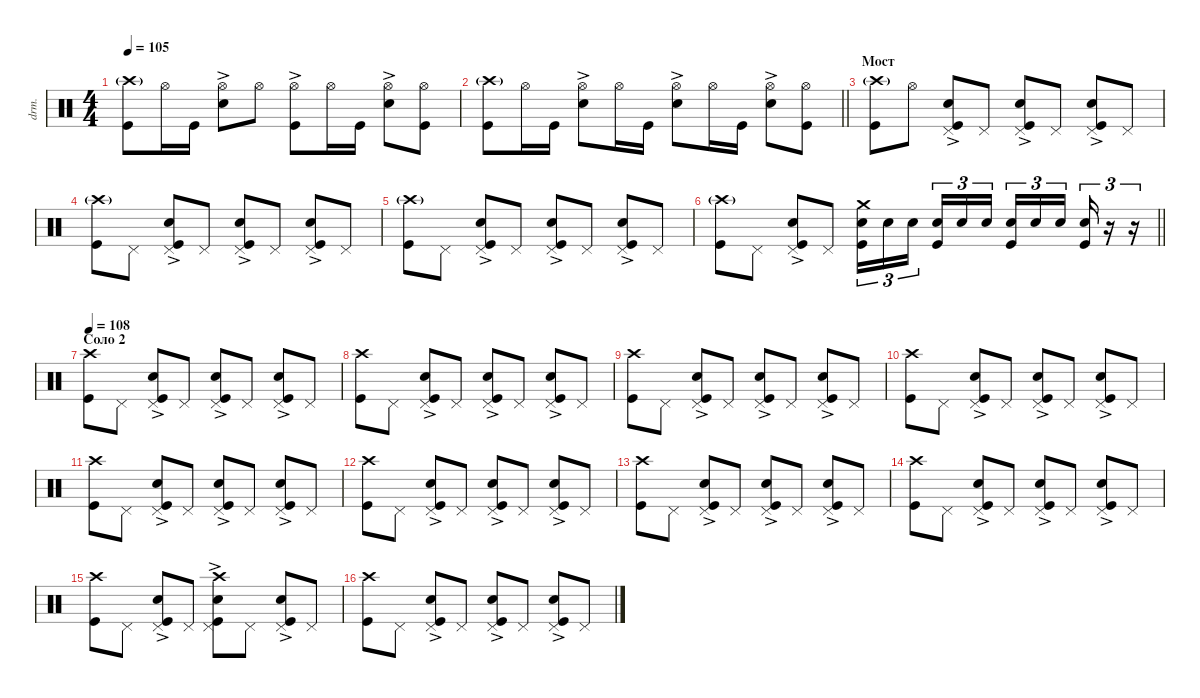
\defaultSystemsLayout 4
\hideDynamics
\bracketExtendMode nobrackets
\track ("Ударные" "drm.") {instrument percussion}
\staff {score}
\articulation defaults
\ts (4 4)
\tempo 105
\clef neutral
\ks c
("Crash high (hit)"{g} "Kick (hit)").8{dy f} "Hi-Hat (open)".16 "Kick (hit)".16 ("Hi-Hat (open)"{ac} "Snare (hit) 2").8 "Hi-Hat (open)".8 ("Hi-Hat (open)"{ac} "Kick (hit)").8 "Hi-Hat (open)".16 "Kick (hit)".16 ("Hi-Hat (open)"{ac} "Snare (hit) 2").8 ("Hi-Hat (open)" "Kick (hit)").8 |
\barLineRight lightlight
("Crash high (hit)"{g} "Kick (hit)").8 "Hi-Hat (open)".16 "Kick (hit)".16 ("Hi-Hat (open)"{ac} "Snare (hit) 2").8 "Hi-Hat (open)".16 "Kick (hit)".16 ("Hi-Hat (open)"{ac} "Snare (hit) 2").8 "Hi-Hat (open)".16 "Kick (hit)".16 ("Hi-Hat (open)"{ac} "Snare (hit) 2").8 ("Hi-Hat (open)" "Kick (hit)").8 |
\section ("" "Мост")
("Crash high (hit)"{g} "Kick (hit)").8 "Hi-Hat (open)".8 ("Pedal Hi-Hat (hit)"{ac} "Snare (hit) 2" "Kick (hit)").8 "Pedal Hi-Hat (hit)".8 ("Pedal Hi-Hat (hit)"{ac} "Snare (hit) 2" "Kick (hit)").8 "Pedal Hi-Hat (hit)".8 ("Pedal Hi-Hat (hit)"{ac} "Snare (hit) 2" "Kick (hit)").8 "Pedal Hi-Hat (hit)".8 |
("Crash high (hit)"{g} "Kick (hit)").8 "Pedal Hi-Hat (hit)".8 ("Pedal Hi-Hat (hit)"{ac} "Snare (hit) 2" "Kick (hit)").8 "Pedal Hi-Hat (hit)".8 ("Pedal Hi-Hat (hit)"{ac} "Snare (hit) 2" "Kick (hit)").8 "Pedal Hi-Hat (hit)".8 ("Pedal Hi-Hat (hit)"{ac} "Snare (hit) 2" "Kick (hit)").8 "Pedal Hi-Hat (hit)".8 |
("Crash high (hit)"{g} "Kick (hit)").8 "Pedal Hi-Hat (hit)".8 ("Pedal Hi-Hat (hit)"{ac} "Snare (hit) 2" "Kick (hit)").8 "Pedal Hi-Hat (hit)".8 ("Pedal Hi-Hat (hit)"{ac} "Snare (hit) 2" "Kick (hit)").8 "Pedal Hi-Hat (hit)".8 ("Pedal Hi-Hat (hit)"{ac} "Snare (hit) 2" "Kick (hit)").8 "Pedal Hi-Hat (hit)".8 |
\barLineRight lightlight
("Crash high (hit)"{g} "Kick (hit)").8 "Pedal Hi-Hat (hit)".8 ("Pedal Hi-Hat (hit)"{ac} "Snare (hit) 2" "Kick (hit)").8 "Pedal Hi-Hat (hit)".8 ("Crash medium (hit)" "Snare (hit) 2" "Kick (hit)").16{tu (3 2)} "Snare (hit) 2".16{tu (3 2)} "Snare (hit) 2".16{tu (3 2)} ("Snare (hit) 2" "Kick (hit)").16{tu (3 2)} "Snare (hit) 2".16{tu (3 2)} "Snare (hit) 2".16{tu (3 2)} ("Snare (hit) 2" "Kick (hit)").16{tu (3 2)} "Snare (hit) 2".16{tu (3 2)} "Snare (hit) 2".16{tu (3 2)} ("Snare (hit) 2" "Kick (hit)").16{tu (3 2)} r.16{tu (3 2)} r.16{tu (3 2)} |
\section ("" "Соло 2")
\tempo 108
("Crash high (hit)" "Kick (hit)").8 "Pedal Hi-Hat (hit)".8 ("Pedal Hi-Hat (hit)"{ac} "Snare (hit) 2" "Kick (hit)").8 "Pedal Hi-Hat (hit)".8 ("Pedal Hi-Hat (hit)"{ac} "Snare (hit) 2" "Kick (hit)").8 "Pedal Hi-Hat (hit)".8 ("Pedal Hi-Hat (hit)"{ac} "Snare (hit) 2" "Kick (hit)").8 "Pedal Hi-Hat (hit)".8 |
("Crash high (hit)" "Kick (hit)").8 "Pedal Hi-Hat (hit)".8 ("Pedal Hi-Hat (hit)"{ac} "Snare (hit) 2" "Kick (hit)").8 "Pedal Hi-Hat (hit)".8 ("Pedal Hi-Hat (hit)"{ac} "Snare (hit) 2" "Kick (hit)").8 "Pedal Hi-Hat (hit)".8 ("Pedal Hi-Hat (hit)"{ac} "Snare (hit) 2" "Kick (hit)").8 "Pedal Hi-Hat (hit)".8 |
("Crash high (hit)" "Kick (hit)").8 "Pedal Hi-Hat (hit)".8 ("Pedal Hi-Hat (hit)"{ac} "Snare (hit) 2" "Kick (hit)").8 "Pedal Hi-Hat (hit)".8 ("Pedal Hi-Hat (hit)"{ac} "Snare (hit) 2" "Kick (hit)").8 "Pedal Hi-Hat (hit)".8 ("Pedal Hi-Hat (hit)"{ac} "Snare (hit) 2" "Kick (hit)").8 "Pedal Hi-Hat (hit)".8 |
("Crash high (hit)" "Kick (hit)").8 "Pedal Hi-Hat (hit)".8 ("Pedal Hi-Hat (hit)"{ac} "Snare (hit) 2" "Kick (hit)").8 "Pedal Hi-Hat (hit)".8 ("Pedal Hi-Hat (hit)"{ac} "Snare (hit) 2" "Kick (hit)").8 "Pedal Hi-Hat (hit)".8 ("Pedal Hi-Hat (hit)"{ac} "Snare (hit) 2" "Kick (hit)").8 "Pedal Hi-Hat (hit)".8 |
("Crash high (hit)" "Kick (hit)").8 "Pedal Hi-Hat (hit)".8 ("Pedal Hi-Hat (hit)"{ac} "Snare (hit) 2" "Kick (hit)").8 "Pedal Hi-Hat (hit)".8 ("Pedal Hi-Hat (hit)"{ac} "Snare (hit) 2" "Kick (hit)").8 "Pedal Hi-Hat (hit)".8 ("Pedal Hi-Hat (hit)"{ac} "Snare (hit) 2" "Kick (hit)").8 "Pedal Hi-Hat (hit)".8 |
("Crash high (hit)" "Kick (hit)").8 "Pedal Hi-Hat (hit)".8 ("Pedal Hi-Hat (hit)"{ac} "Snare (hit) 2" "Kick (hit)").8 "Pedal Hi-Hat (hit)".8 ("Pedal Hi-Hat (hit)"{ac} "Snare (hit) 2" "Kick (hit)").8 "Pedal Hi-Hat (hit)".8 ("Pedal Hi-Hat (hit)"{ac} "Snare (hit) 2" "Kick (hit)").8 "Pedal Hi-Hat (hit)".8 |
("Crash high (hit)" "Kick (hit)").8 "Pedal Hi-Hat (hit)".8 ("Pedal Hi-Hat (hit)"{ac} "Snare (hit) 2" "Kick (hit)").8 "Pedal Hi-Hat (hit)".8 ("Pedal Hi-Hat (hit)"{ac} "Snare (hit) 2" "Kick (hit)").8 "Pedal Hi-Hat (hit)".8 ("Pedal Hi-Hat (hit)"{ac} "Snare (hit) 2" "Kick (hit)").8 "Pedal Hi-Hat (hit)".8 |
("Crash high (hit)" "Kick (hit)").8 "Pedal Hi-Hat (hit)".8 ("Pedal Hi-Hat (hit)"{ac} "Snare (hit) 2" "Kick (hit)").8 "Pedal Hi-Hat (hit)".8 ("Pedal Hi-Hat (hit)"{ac} "Snare (hit) 2" "Kick (hit)").8 "Pedal Hi-Hat (hit)".8 ("Pedal Hi-Hat (hit)"{ac} "Snare (hit) 2" "Kick (hit)").8 "Pedal Hi-Hat (hit)".8 |
("Crash high (hit)" "Kick (hit)").8 "Pedal Hi-Hat (hit)".8 ("Pedal Hi-Hat (hit)"{ac} "Snare (hit) 2" "Kick (hit)").8 "Pedal Hi-Hat (hit)".8 ("Crash high (hit)" "Pedal Hi-Hat (hit)"{ac} "Snare (hit) 2" "Kick (hit)").8 "Pedal Hi-Hat (hit)".8 ("Pedal Hi-Hat (hit)"{ac} "Snare (hit) 2" "Kick (hit)").8 "Pedal Hi-Hat (hit)".8 |
("Crash high (hit)" "Kick (hit)").8 "Pedal Hi-Hat (hit)".8 ("Pedal Hi-Hat (hit)"{ac} "Snare (hit) 2" "Kick (hit)").8 "Pedal Hi-Hat (hit)".8 ("Pedal Hi-Hat (hit)"{ac} "Snare (hit) 2" "Kick (hit)").8 "Pedal Hi-Hat (hit)".8 ("Pedal Hi-Hat (hit)"{ac} "Snare (hit) 2" "Kick (hit)").8 "Pedal Hi-Hat (hit)".8
